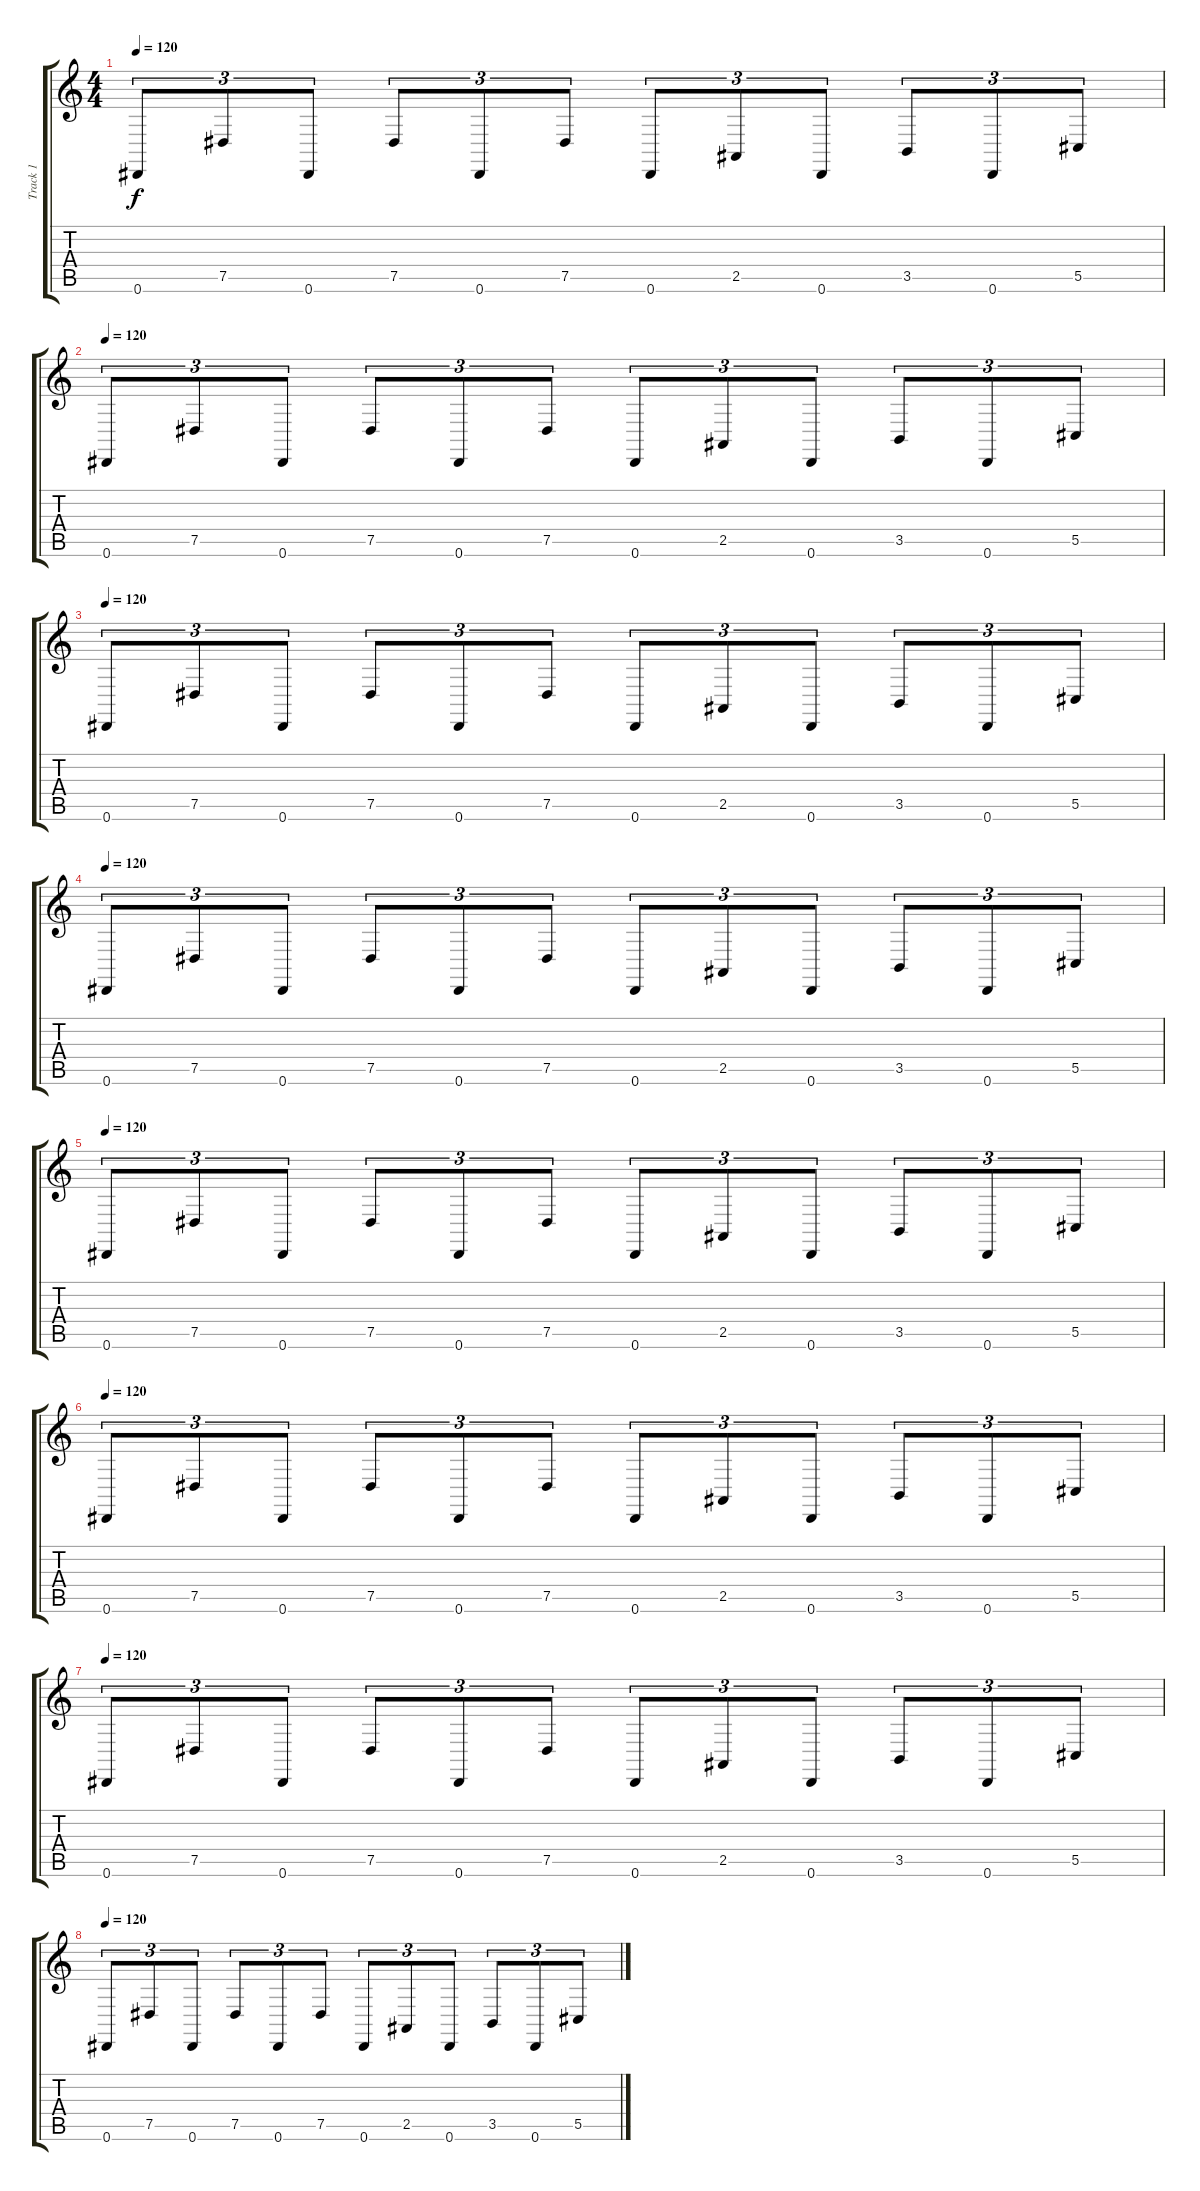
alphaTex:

\track ("Track 1" "Track 1") {instrument pad3polysynth}
\staff {score tabs}
\tuning (Eb4 Bb3 Gb3 Db3 Ab2 Eb2) {hide}
\ts (4 4)
\tempo 120
\clef g2
\ks c
0.6.8{tu (3 2) dy f} 7.5.8{tu (3 2)} 0.6.8{tu (3 2)} 7.5.8{tu (3 2)} 0.6.8{tu (3 2)} 7.5.8{tu (3 2)} 0.6.8{tu (3 2)} 2.5.8{tu (3 2)} 0.6.8{tu (3 2)} 3.5.8{tu (3 2)} 0.6.8{tu (3 2)} 5.5.8{tu (3 2)} |
\tempo 120
0.6.8{tu (3 2)} 7.5.8{tu (3 2)} 0.6.8{tu (3 2)} 7.5.8{tu (3 2)} 0.6.8{tu (3 2)} 7.5.8{tu (3 2)} 0.6.8{tu (3 2)} 2.5.8{tu (3 2)} 0.6.8{tu (3 2)} 3.5.8{tu (3 2)} 0.6.8{tu (3 2)} 5.5.8{tu (3 2)} |
\tempo 120
0.6.8{tu (3 2)} 7.5.8{tu (3 2)} 0.6.8{tu (3 2)} 7.5.8{tu (3 2)} 0.6.8{tu (3 2)} 7.5.8{tu (3 2)} 0.6.8{tu (3 2)} 2.5.8{tu (3 2)} 0.6.8{tu (3 2)} 3.5.8{tu (3 2)} 0.6.8{tu (3 2)} 5.5.8{tu (3 2)} |
\tempo 120
0.6.8{tu (3 2)} 7.5.8{tu (3 2)} 0.6.8{tu (3 2)} 7.5.8{tu (3 2)} 0.6.8{tu (3 2)} 7.5.8{tu (3 2)} 0.6.8{tu (3 2)} 2.5.8{tu (3 2)} 0.6.8{tu (3 2)} 3.5.8{tu (3 2)} 0.6.8{tu (3 2)} 5.5.8{tu (3 2)} |
\tempo 120
0.6.8{tu (3 2)} 7.5.8{tu (3 2)} 0.6.8{tu (3 2)} 7.5.8{tu (3 2)} 0.6.8{tu (3 2)} 7.5.8{tu (3 2)} 0.6.8{tu (3 2)} 2.5.8{tu (3 2)} 0.6.8{tu (3 2)} 3.5.8{tu (3 2)} 0.6.8{tu (3 2)} 5.5.8{tu (3 2)} |
\tempo 120
0.6.8{tu (3 2)} 7.5.8{tu (3 2)} 0.6.8{tu (3 2)} 7.5.8{tu (3 2)} 0.6.8{tu (3 2)} 7.5.8{tu (3 2)} 0.6.8{tu (3 2)} 2.5.8{tu (3 2)} 0.6.8{tu (3 2)} 3.5.8{tu (3 2)} 0.6.8{tu (3 2)} 5.5.8{tu (3 2)} |
\tempo 120
0.6.8{tu (3 2)} 7.5.8{tu (3 2)} 0.6.8{tu (3 2)} 7.5.8{tu (3 2)} 0.6.8{tu (3 2)} 7.5.8{tu (3 2)} 0.6.8{tu (3 2)} 2.5.8{tu (3 2)} 0.6.8{tu (3 2)} 3.5.8{tu (3 2)} 0.6.8{tu (3 2)} 5.5.8{tu (3 2)} |
\tempo 120
0.6.8{tu (3 2)} 7.5.8{tu (3 2)} 0.6.8{tu (3 2)} 7.5.8{tu (3 2)} 0.6.8{tu (3 2)} 7.5.8{tu (3 2)} 0.6.8{tu (3 2)} 2.5.8{tu (3 2)} 0.6.8{tu (3 2)} 3.5.8{tu (3 2)} 0.6.8{tu (3 2)} 5.5.8{tu (3 2)}
